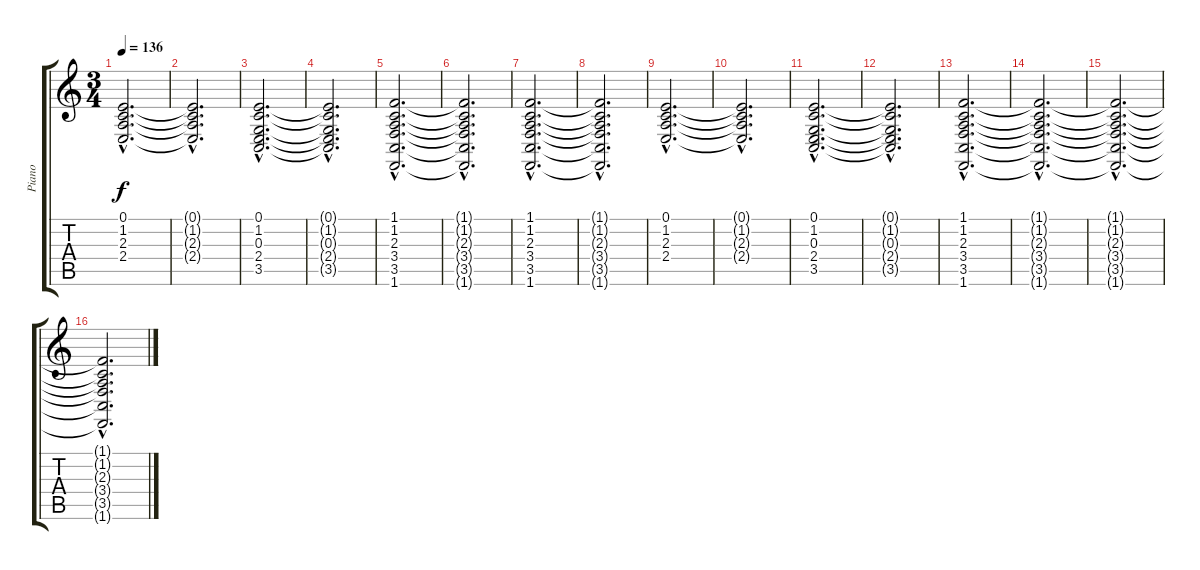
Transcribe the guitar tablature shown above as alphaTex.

\track ("Piano" "Piano") {instrument acousticgrandpiano}
\staff {score tabs}
\tuning (E4 B3 G3 D3 A2 E2) {hide}
\ts (3 4)
\tempo 136
\clef g2
\ks aminor
(0.1{hac} 1.2{hac} 2.3{hac} 2.4{hac}).2{d dy f} |
(0.1{hac t} 1.2{hac t} 2.3{hac t} 2.4{hac t}).2{d} |
(0.1{hac} 1.2{hac} 0.3{hac} 2.4{hac} 3.5{hac}).2{d} |
(0.1{hac t} 1.2{hac t} 0.3{hac t} 2.4{hac t} 3.5{hac t}).2{d} |
(1.1{hac} 1.2{hac} 2.3{hac} 3.4{hac} 3.5{hac} 1.6{hac}).2{d} |
(1.1{hac t} 1.2{hac t} 2.3{hac t} 3.4{hac t} 3.5{hac t} 1.6{hac t}).2{d} |
(1.1{hac} 1.2{hac} 2.3{hac} 3.4{hac} 3.5{hac} 1.6{hac}).2{d} |
(1.1{hac t} 1.2{hac t} 2.3{hac t} 3.4{hac t} 3.5{hac t} 1.6{hac t}).2{d} |
(0.1{hac} 1.2{hac} 2.3{hac} 2.4{hac}).2{d} |
(0.1{hac t} 1.2{hac t} 2.3{hac t} 2.4{hac t}).2{d} |
(0.1{hac} 1.2{hac} 0.3{hac} 2.4{hac} 3.5{hac}).2{d} |
(0.1{hac t} 1.2{hac t} 0.3{hac t} 2.4{hac t} 3.5{hac t}).2{d} |
(1.1{hac} 1.2{hac} 2.3{hac} 3.4{hac} 3.5{hac} 1.6{hac}).2{d} |
(1.1{hac t} 1.2{hac t} 2.3{hac t} 3.4{hac t} 3.5{hac t} 1.6{hac t}).2{d} |
(1.1{hac t} 1.2{hac t} 2.3{hac t} 3.4{hac t} 3.5{hac t} 1.6{hac t}).2{d} |
(1.1{hac t} 1.2{hac t} 2.3{hac t} 3.4{hac t} 3.5{hac t} 1.6{hac t}).2{d}
